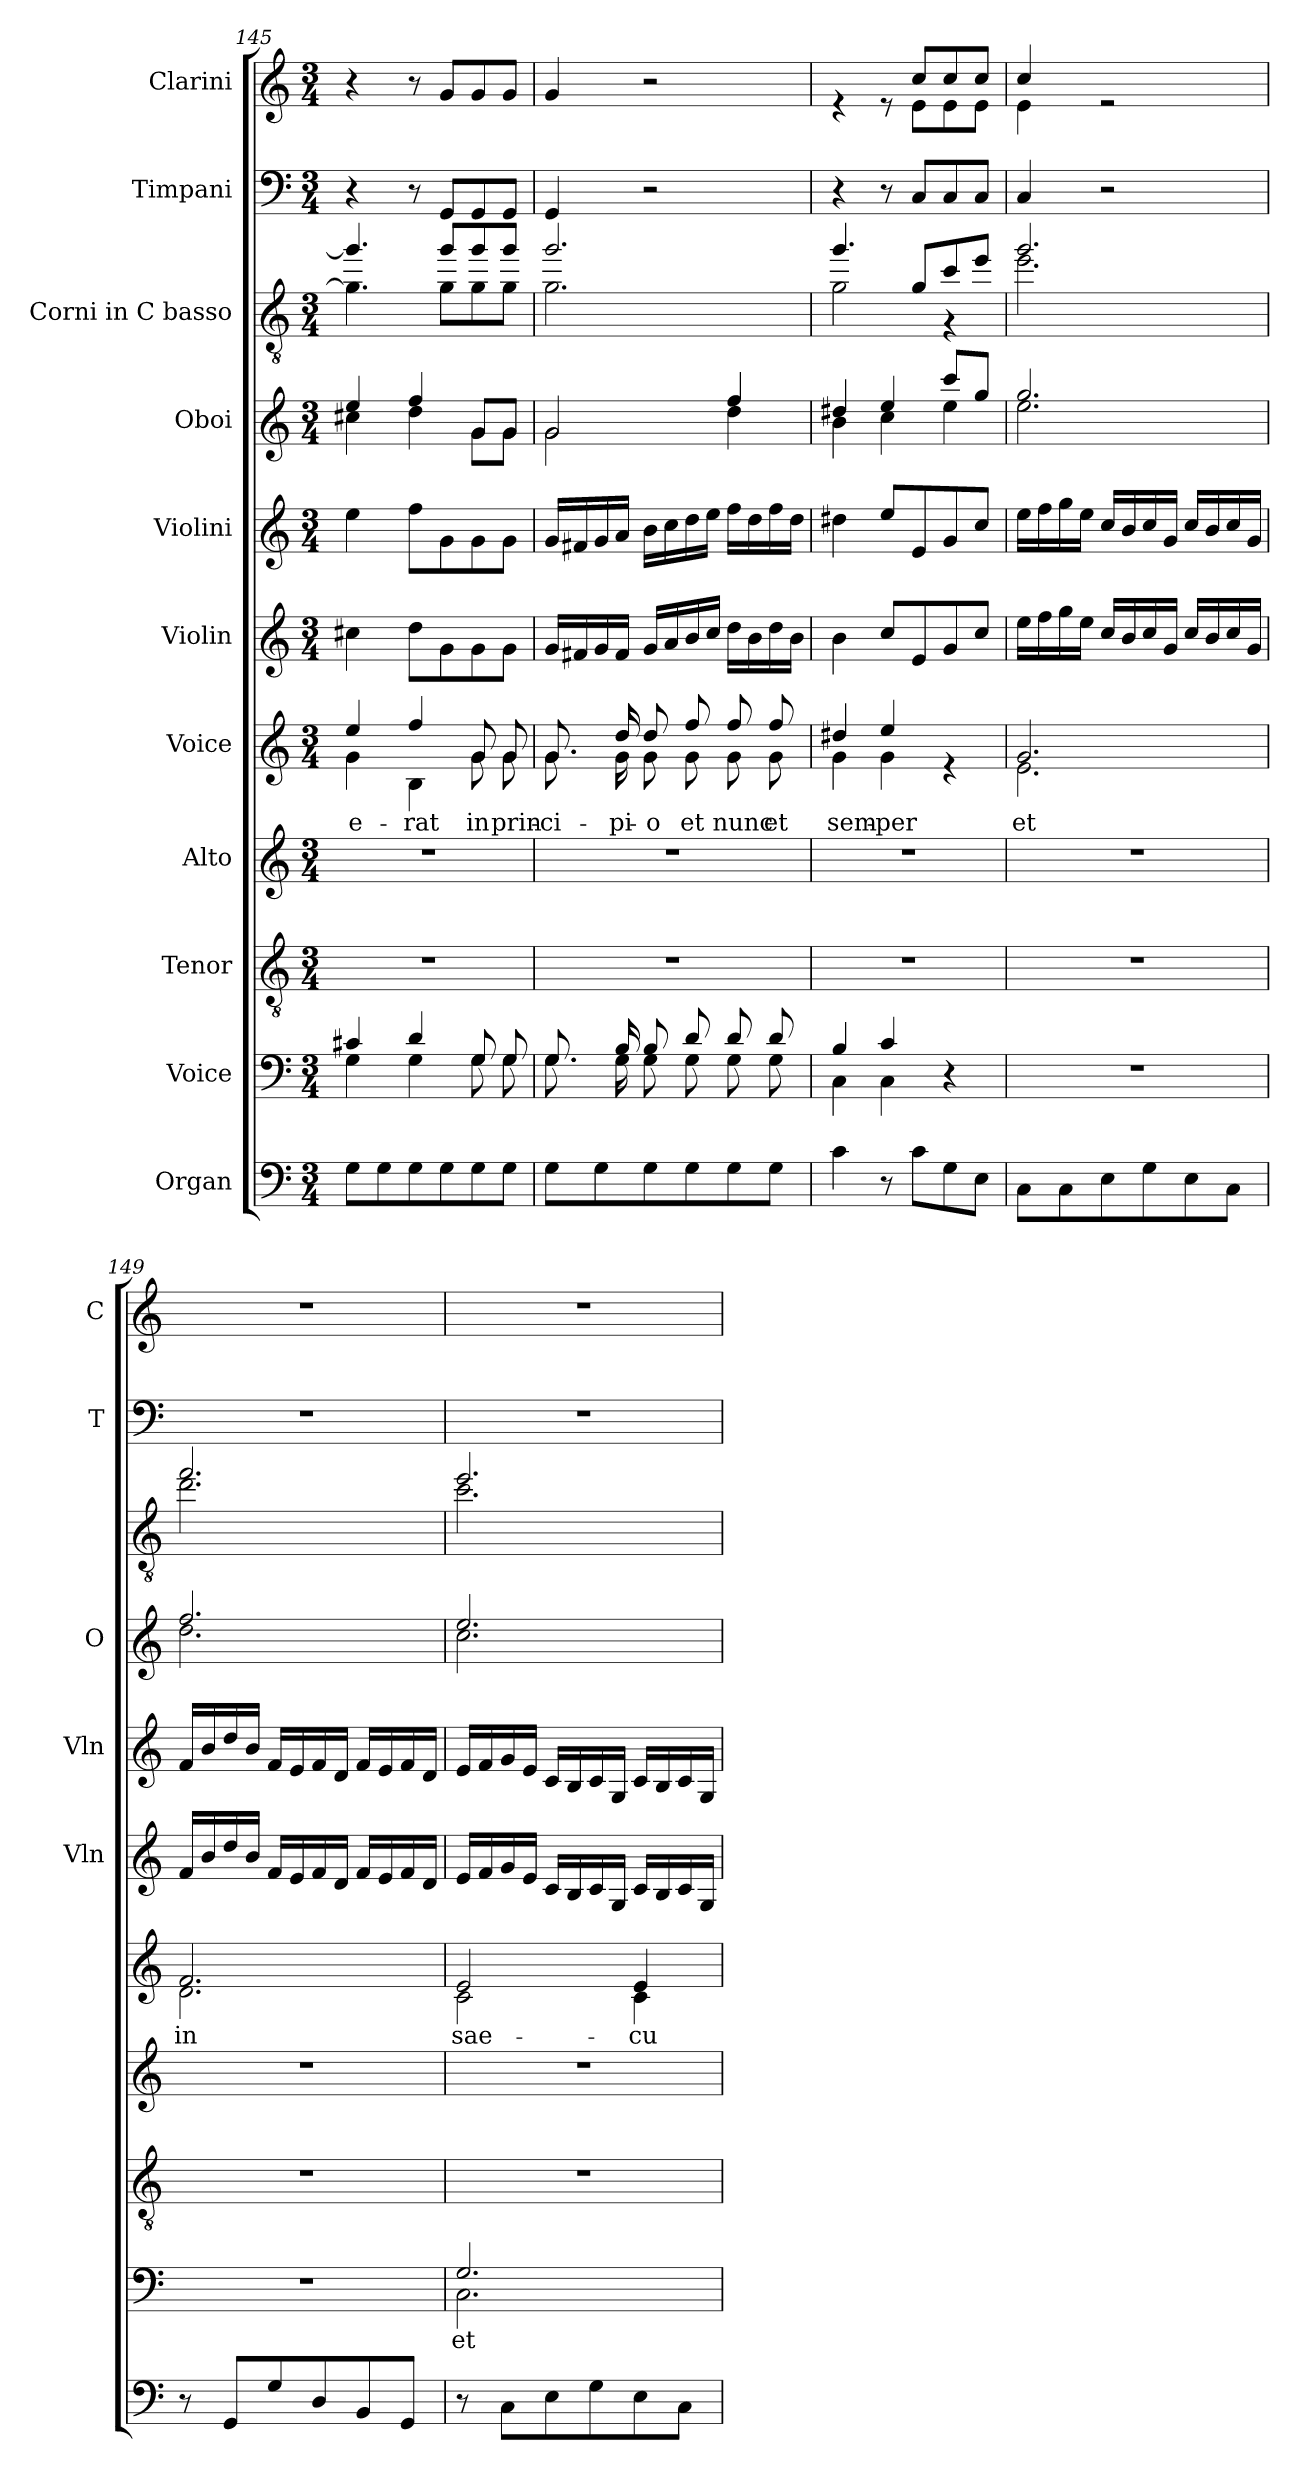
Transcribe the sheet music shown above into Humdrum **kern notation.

**kern	**kern	**text	**kern	**kern	**kern	**text	**kern	**kern	**kern	**kern	**kern	**kern
*part11	*part10	*part10	*part9	*part8	*part7	*part7	*part6	*part5	*part4	*part3	*part2	*part1
*staff11	*staff10	*staff10	*staff9	*staff8	*staff7	*staff7	*staff6	*staff5	*staff4	*staff3	*staff2	*staff1
*I"Organ	*I"Voice	*	*I"Tenor	*I"Alto	*I"Voice	*	*I"Violin	*I"Violini	*I"Oboi	*I"Corni in C basso	*I"Timpani	*I"Clarini
*	*	*	*	*	*	*	*I'Vln	*I'Vln	*I'O	*	*I'T	*I'C
*clefF4	*clefF4	*	*clefGv2	*clefG2	*clefG2	*	*clefG2	*clefG2	*clefG2	*clefGv2	*clefF4	*clefG2
*	*	*	*	*	*	*	*	*	*	*ITrd7c12	*	*
*k[]	*k[]	*	*k[]	*k[]	*k[]	*	*k[]	*k[]	*k[]	*k[]	*k[]	*k[]
*M3/4	*M3/4	*	*M3/4	*M3/4	*M3/4	*	*M3/4	*M3/4	*M3/4	*M3/4	*M3/4	*M3/4
=145	=145	=145	=145	=145	=145	=145	=145	=145	=145	=145	=145	=145
*	*^	*	*	*	*^	*	*	*	*	*	*	*
!	!	!	!	!	!	!	!	!LO:LY:b	!	!	!	!	!	!
*	*	*	*	*	*	*	*	*	*	*	*^	*^	*	*
8G\L	4c#X/	4G\	.	2.r	2.r	4ee/	4g\	e-	4cc#X\	4ee\	4ee/	4cc#X\	4.g/]	4.G\]	4r	4r
8G\	.	.	.	.	.	.	.	.	.	.	.	.	.	.	.	.
!	!	!	!	!	!	!	!	!LO:LY:b	!	!	!	!	!	!	!	!
8G\	4d/	4G\	.	.	.	4ff/	4B\	-rat	8dd\L	8ff\L	4ff/	4dd\	.	.	8r	8r
8G\	.	.	.	.	.	.	.	.	8g\	8g\	.	.	8g/L	8G\L	8GG/L	8g/L
!	!	!	!	!	!	!	!	!LO:LY:b	!	!	!	!	!	!	!	!
8G\	8G/	8G\	.	.	.	8g/	8g\	in	8g\	8g\	8g/L	8g\L	8g/	8G\	8GG/	8g/
!	!	!	!	!	!	!	!	!LO:LY:b	!	!	!	!	!	!	!	!
8G\J	8G/	8G\	.	.	.	8g/	8g\	prin-	8g\J	8g\J	8g/J	8g\J	8g/J	8G\J	8GG/J	8g/J
=146	=146	=146	=146	=146	=146	=146	=146	=146	=146	=146	=146	=146	=146	=146	=146	=146
!	!	!	!	!	!	!	!	!LO:LY:b	!	!	!	!	!	!	!	!
8G\L	8.G/	8.G\	.	2.r	2.r	8.g/	8.g\	-ci-	16g/LL	16g/LL	2g/	2g\	2.g/	2.G\	4GG/	4g/
.	.	.	.	.	.	.	.	.	16f#X/	16f#X/	.	.	.	.	.	.
8G\	.	.	.	.	.	.	.	.	16g/	16g/	.	.	.	.	.	.
!	!	!	!	!	!	!	!	!LO:LY:b	!	!	!	!	!	!	!	!
.	16B/	16G\	.	.	.	16dd/	16g\	-pi-	16f#/JJ	16a/JJ	.	.	.	.	.	.
!	!	!	!	!	!	!	!	!LO:LY:b	!	!	!	!	!	!	!	!
8G\	8B/	8G\	.	.	.	8dd/	8g\	-o	16g/LL	16b\LL	.	.	.	.	2r	2r
.	.	.	.	.	.	.	.	.	16a/	16cc\	.	.	.	.	.	.
!	!	!	!	!	!	!	!	!LO:LY:b	!	!	!	!	!	!	!	!
8G\	8d/	8G\	.	.	.	8ff/	8g\	et	16b/	16dd\	.	.	.	.	.	.
.	.	.	.	.	.	.	.	.	16cc/JJ	16ee\JJ	.	.	.	.	.	.
!	!	!	!	!	!	!	!	!LO:LY:b	!	!	!	!	!	!	!	!
8G\	8d/	8G\	.	.	.	8ff/	8g\	nunc	16dd\LL	16ff\LL	4ff/	4dd\	.	.	.	.
.	.	.	.	.	.	.	.	.	16b\	16dd\	.	.	.	.	.	.
!	!	!	!	!	!	!	!	!LO:LY:b	!	!	!	!	!	!	!	!
8G\J	8d/	8G\	.	.	.	8ff/	8g\	et	16dd\	16ff\	.	.	.	.	.	.
.	.	.	.	.	.	.	.	.	16b\JJ	16dd\JJ	.	.	.	.	.	.
=147	=147	=147	=147	=147	=147	=147	=147	=147	=147	=147	=147	=147	=147	=147	=147	=147
!	!	!	!	!	!	!	!	!LO:LY:b	!	!	!	!	!	!	!	!
*	*	*	*	*	*	*	*	*	*	*	*	*	*	*	*	*^
4c\	4B/	4C\	.	2.r	2.r	4dd#X/	4g\	sem-	4b\	4dd#X\	4dd#X/	4b\	4.g/	2G\	4r	4re	4.ryy
!	!	!	!	!	!	!	!	!LO:LY:b	!	!	!	!	!	!	!	!	!
8r	4c/	4C\	.	.	.	4ee/	4g\	-per	8cc/L	8ee/L	4ee/	4cc\	.	.	8r	8re	.
8c\L	.	.	.	.	.	.	.	.	8e/	8e/	.	.	8G/L	.	8C/L	8cc/L	8e\L
8G\	4r	4ryy	.	.	.	4re	4ryy	.	8g/	8g/	8ccc/L	4ee\	8c/	4r	8C/	8cc/	8e\
8E\J	.	.	.	.	.	.	.	.	8cc/J	8cc/J	8gg/J	.	8e/J	.	8C/J	8cc/J	8e\J
*	*v	*v	*	*	*	*	*	*	*	*	*	*	*	*	*	*	*
=148	=148	=148	=148	=148	=148	=148	=148	=148	=148	=148	=148	=148	=148	=148	=148	=148
!	!	!	!	!	!	!	!LO:LY:b	!	!	!	!	!	!	!	!	!
8C\L	2.r	.	2.r	2.r	2.g/	2.e\	et	16ee\LL	16ee\LL	2.gg/	2.ee\	2.g/	2.e\	4C/	4cc/	4e\
.	.	.	.	.	.	.	.	16ff\	16ff\	.	.	.	.	.	.	.
8C\	.	.	.	.	.	.	.	16gg\	16gg\	.	.	.	.	.	.	.
.	.	.	.	.	.	.	.	16ee\JJ	16ee\JJ	.	.	.	.	.	.	.
8E\	.	.	.	.	.	.	.	16cc/LL	16cc/LL	.	.	.	.	2r	2re	2ryy
.	.	.	.	.	.	.	.	16b/	16b/	.	.	.	.	.	.	.
8G\	.	.	.	.	.	.	.	16cc/	16cc/	.	.	.	.	.	.	.
.	.	.	.	.	.	.	.	16g/JJ	16g/JJ	.	.	.	.	.	.	.
8E\	.	.	.	.	.	.	.	16cc/LL	16cc/LL	.	.	.	.	.	.	.
.	.	.	.	.	.	.	.	16b/	16b/	.	.	.	.	.	.	.
8C\J	.	.	.	.	.	.	.	16cc/	16cc/	.	.	.	.	.	.	.
.	.	.	.	.	.	.	.	16g/JJ	16g/JJ	.	.	.	.	.	.	.
*	*	*	*	*	*	*	*	*	*	*	*	*	*	*	*v	*v
!!LO:LB:g=z
=149	=149	=149	=149	=149	=149	=149	=149	=149	=149	=149	=149	=149	=149	=149	=149
!	!	!	!	!	!	!	!LO:LY:b	!	!	!	!	!	!	!	!
8r	2.r	.	2.r	2.r	2.f/	2.d\	in	16f/LL	16f/LL	2.ff/	2.dd\	2.f/	2.d\	2.r	2.r
.	.	.	.	.	.	.	.	16b/	16b/	.	.	.	.	.	.
8GG/L	.	.	.	.	.	.	.	16dd/	16dd/	.	.	.	.	.	.
.	.	.	.	.	.	.	.	16b/JJ	16b/JJ	.	.	.	.	.	.
8G/	.	.	.	.	.	.	.	16f/LL	16f/LL	.	.	.	.	.	.
.	.	.	.	.	.	.	.	16e/	16e/	.	.	.	.	.	.
8D/	.	.	.	.	.	.	.	16f/	16f/	.	.	.	.	.	.
.	.	.	.	.	.	.	.	16d/JJ	16d/JJ	.	.	.	.	.	.
8BB/	.	.	.	.	.	.	.	16f/LL	16f/LL	.	.	.	.	.	.
.	.	.	.	.	.	.	.	16e/	16e/	.	.	.	.	.	.
8GG/J	.	.	.	.	.	.	.	16f/	16f/	.	.	.	.	.	.
.	.	.	.	.	.	.	.	16d/JJ	16d/JJ	.	.	.	.	.	.
=150	=150	=150	=150	=150	=150	=150	=150	=150	=150	=150	=150	=150	=150	=150	=150
*	*^	*	*	*	*	*	*	*	*	*	*	*	*	*	*
!	!	!	!LO:LY:b	!	!	!	!	!LO:LY:b	!	!	!	!	!	!	!	!
8r	2.G/	2.C\	et	2.r	2.r	2e/	2c\	sae-	16e/LL	16e/LL	2.ee/	2.cc\	2.e/	2.c\	2.r	2.r
.	.	.	.	.	.	.	.	.	16f/	16f/	.	.	.	.	.	.
8C\L	.	.	.	.	.	.	.	.	16g/	16g/	.	.	.	.	.	.
.	.	.	.	.	.	.	.	.	16e/JJ	16e/JJ	.	.	.	.	.	.
8E\	.	.	.	.	.	.	.	.	16c/LL	16c/LL	.	.	.	.	.	.
.	.	.	.	.	.	.	.	.	16B/	16B/	.	.	.	.	.	.
8G\	.	.	.	.	.	.	.	.	16c/	16c/	.	.	.	.	.	.
.	.	.	.	.	.	.	.	.	16G/JJ	16G/JJ	.	.	.	.	.	.
!	!	!	!	!	!	!	!	!LO:LY:b	!	!	!	!	!	!	!	!
8E\	.	.	.	.	.	4e/	4c\	-cu-	16c/LL	16c/LL	.	.	.	.	.	.
.	.	.	.	.	.	.	.	.	16B/	16B/	.	.	.	.	.	.
8C\J	.	.	.	.	.	.	.	.	16c/	16c/	.	.	.	.	.	.
.	.	.	.	.	.	.	.	.	16G/JJ	16G/JJ	.	.	.	.	.	.
*	*	*	*	*	*	*	*	*	*	*	*v	*v	*	*	*	*
*	*v	*v	*	*	*	*v	*v	*	*	*	*	*v	*v	*	*
=	=	=	=	=	=	=	=	=	=	=	=	=
*-	*-	*-	*-	*-	*-	*-	*-	*-	*-	*-	*-	*-
